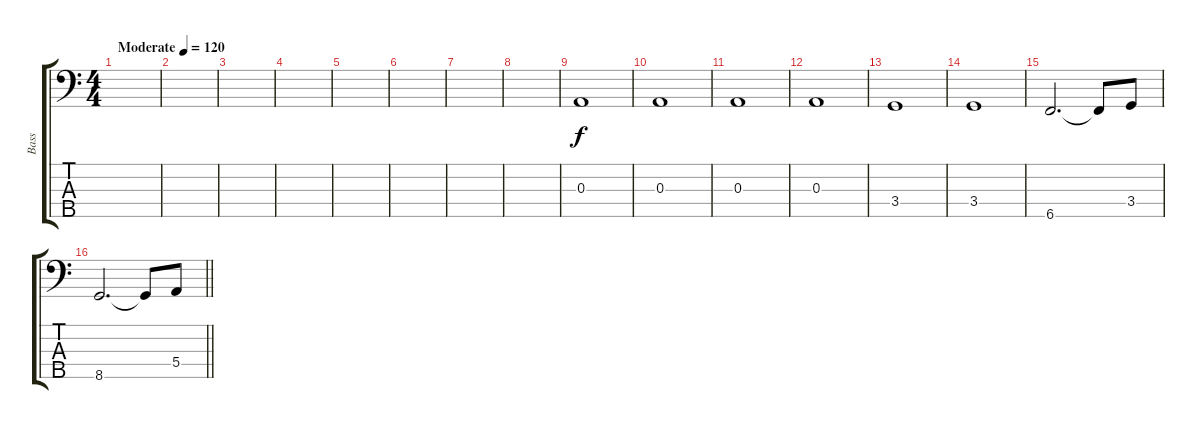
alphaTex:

\track ("Bass" "Bass") {instrument electricbassfinger}
\staff {score tabs}
\tuning (G2 D2 A1 E1 B0) {hide}
\ts (4 4)
\tempo (120 "Moderate")
\clef f4
\ks c
|
|
|
|
|
|
|
|
0.3.1 |
0.3.1 |
0.3.1 |
0.3.1 |
3.4.1 |
3.4.1 |
6.5.2{d} 6.5{t}.8 3.4.8 |
\barLineRight lightlight
8.5.2{d} 8.5{t}.8 5.4.8
